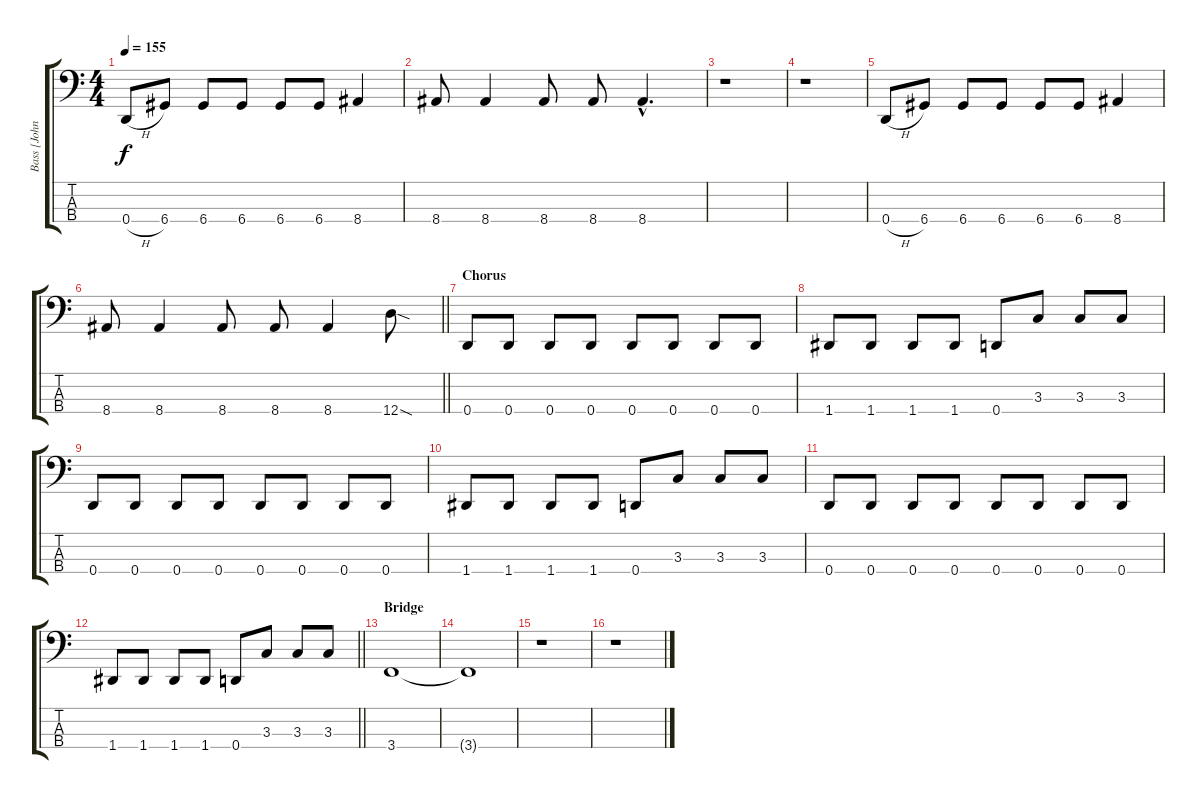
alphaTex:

\track ("Bass [John \"Tumor\" Fahnstock]" "Bass [John") {instrument electricbasspick}
\staff {score tabs}
\tuning (G2 D2 A1 D1) {hide}
\ts (4 4)
\tempo 155
\clef f4
\ks c
0.4{h}.8{dy f} 6.4.8 6.4.8 6.4.8 6.4.8 6.4.8 8.4.4 |
8.4.8 8.4.4 8.4.8 8.4.8 8.4{hac}.4{d} |
r.1 |
r.1 |
0.4{h}.8 6.4.8 6.4.8 6.4.8 6.4.8 6.4.8 8.4.4 |
\barLineRight lightlight
8.4.8 8.4.4 8.4.8 8.4.8 8.4.4 12.4{sod}.8 |
\section ("" "Chorus")
0.4.8 0.4.8 0.4.8 0.4.8 0.4.8 0.4.8 0.4.8 0.4.8 |
1.4.8 1.4.8 1.4.8 1.4.8 0.4.8 3.3.8 3.3.8 3.3.8 |
0.4.8 0.4.8 0.4.8 0.4.8 0.4.8 0.4.8 0.4.8 0.4.8 |
1.4.8 1.4.8 1.4.8 1.4.8 0.4.8 3.3.8 3.3.8 3.3.8 |
0.4.8 0.4.8 0.4.8 0.4.8 0.4.8 0.4.8 0.4.8 0.4.8 |
\barLineRight lightlight
1.4.8 1.4.8 1.4.8 1.4.8 0.4.8 3.3.8 3.3.8 3.3.8 |
\section ("" "Bridge")
3.4.1 |
3.4{t}.1 |
r.1 |
r.1
